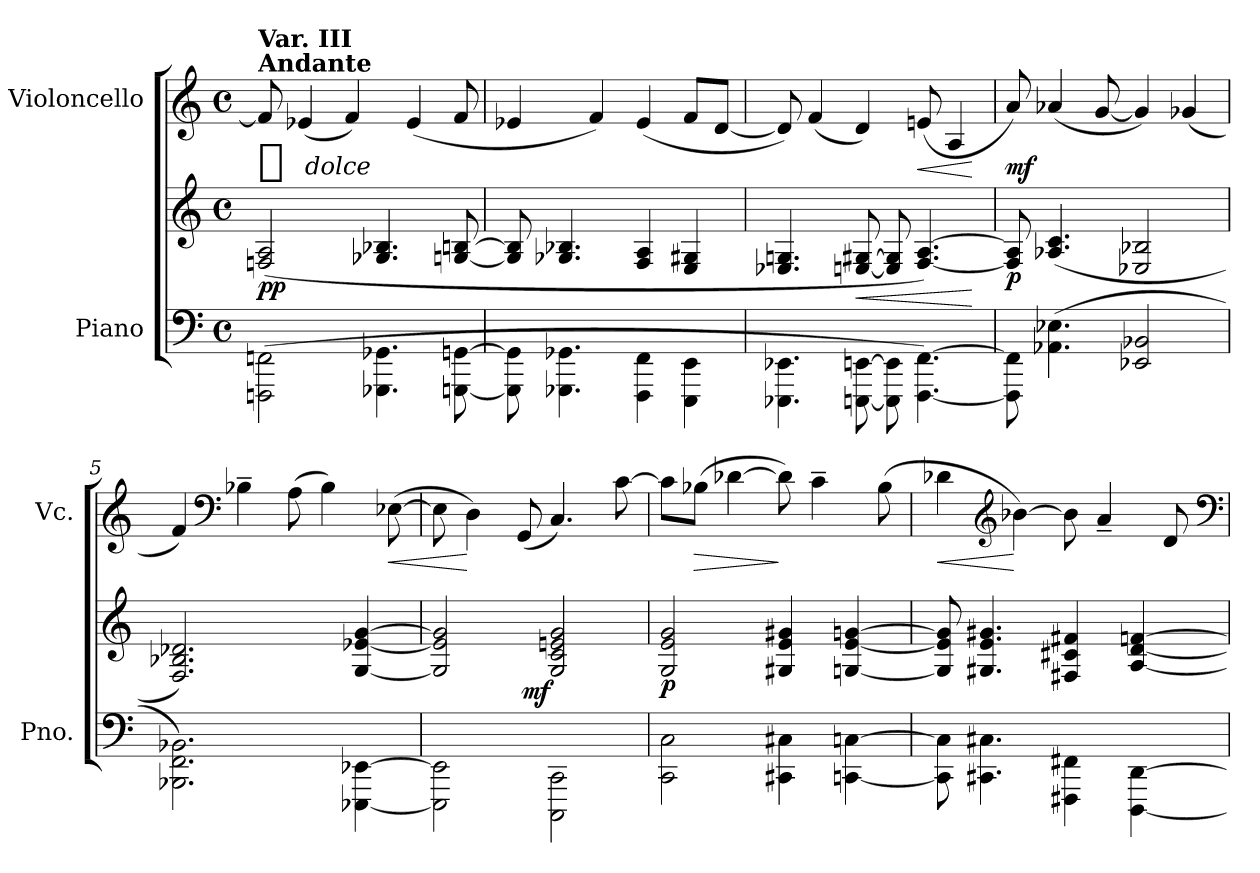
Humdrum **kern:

**kern	**kern	**dynam	**kern	**dynam
*part2	*part2	*part2	*part1	*part1
*staff3	*staff2	*staff2/3	*staff1	*staff1
*I"Piano	*	*	*I"Violoncello	*
*I'Pno.	*	*	*I'Vc.	*
*clefF4	*clefG2	*	*clefG2	*
*k[]	*k[]	*	*k[]	*
*C:	*C:	*	*C:	*
*M4/4	*M4/4	*	*M4/4	*
*met(c)	*met(c)	*	*met(c)	*
=1	=1	=1	=1	=1
!	!	!	!LO:TX:a:B:t=Andante	!
!	!	!	!LO:TX:a:B:t=Var. III	!
!	!	!	!	!LO:DY:t=%s dolce
(2FFFn\ 2FFn\	(2Fn/ 2A/	pp	8f]	p
.	.	.	(4e-X	.
.	.	.	4f)	.
4.GGG-X\ 4.GG-X\	4.G-X/ 4.B-X/	.	.	.
.	.	.	(4e-	.
[8GGGn\ [8GGn\	[8Gn/ [8Bn/	.	8f	.
=2	=2	=2	=2	=2
8GGG]\ 8GG]\	8Gn]/ 8B]/	.	4e-X	.
4.GGG-X\ 4.GG-X\	4.G-X/ 4.B-X/	.	.	.
.	.	.	4f)	.
4FFF\ 4FF\	4F/ 4A/	.	(4e-	.
4EEE\ 4EE\	4E/ 4G#X/	.	8fL	.
.	.	.	[8dJ	.
=3	=3	=3	=3	=3
4.EEE-X\ 4.EE-X\	4.E-X/ 4.Gn/	.	8d])	.
.	.	.	(4f	.
[8EEEn\ [8EEn\	[8En/ [8G#X/	<	4d)	.
8EEE]\ 8EE]\	8En]/ 8G#]/	.	.	.
!	!	!	!	!LO:HP:b
[4.FFF\ [4.FF\)	[4.F/ [4.A/)	.	(8en	<
.	.	.	4A	.
.	.	[	.	[
=4	=4	=4	=4	=4
8FFF]\ 8FF]\	8F]/ 8A]/	p	8a)	mf
(4.AA-X\ 4.E-X\	(4.A-X/ 4.c/	.	(4a-X	.
.	.	.	[8g	.
2EE-X 2BB-X	2E-X 2B-X	.	4g])	.
.	.	.	(4g-X	.
=5	=5	=5	=5	=5
2.BBB-X\ 2.FF\ 2.BB-X\)	2.F/ 2.B-X/ 2.d-X/)	.	4f)	.
*	*	*	*clefF4	*
.	.	.	4B-X~	.
.	.	.	(8A	.
.	.	.	4B-)	.
[4EEE-X\ [4EE-X\	[4G/ [4e-X/ [4g/	.	.	.
!	!	!	!	!LO:HP:b
.	.	.	([8E-X	<
=6	=6	=6	=6	=6
2EEE-]\ 2EE-]\	2G]/ 2e-]/ 2g]/	.	8E-]	.
.	.	.	4D)	[
.	.	.	(8GG	.
!	!	!LO:DY:rj	!	!
2CCC\ 2CC\	2G/ 2c/ 2en/ 2g/	mf	4.C)	.
.	.	.	[8c	.
=7	=7	=7	=7	=7
2CC\ 2C\	2G/ 2e/ 2g/	p	8cL]	.
!	!	!	!	!LO:HP:b
.	.	.	(8B-XJ	>
.	.	.	[4d-X	.
4CC#X\ 4C#X\	4G#X 4e 4g#X	.	8d-])	]
.	.	.	4c~	.
[4CCn\ [4Cn\	[4Gn/ [4e/ [4gn/	.	.	.
.	.	.	(8B-	.
=8	=8	=8	=8	=8
!	!	!	!	!LO:HP:b
8CC]\ 8C]\	8G]/ 8e]/ 8g]/	.	4d-X	<
4.CC#X\ 4.C#Xi\	4.G#X 4.e 4.g#Xi	.	.	.
*	*	*	*clefG2	*
.	.	.	[4b-X)	[
4FFF#X\ 4FF#X\	4F#X 4c#X 4f#X	.	8b-]	.
.	.	.	4a~	.
[4DDD\ [4DD\	[>4A/ [>4d/ [>4fn/	.	.	.
.	.	.	8d-i	.
*	*	*	*clefF4	*
=	=	=	=	=
*-	*-	*-	*-	*-
